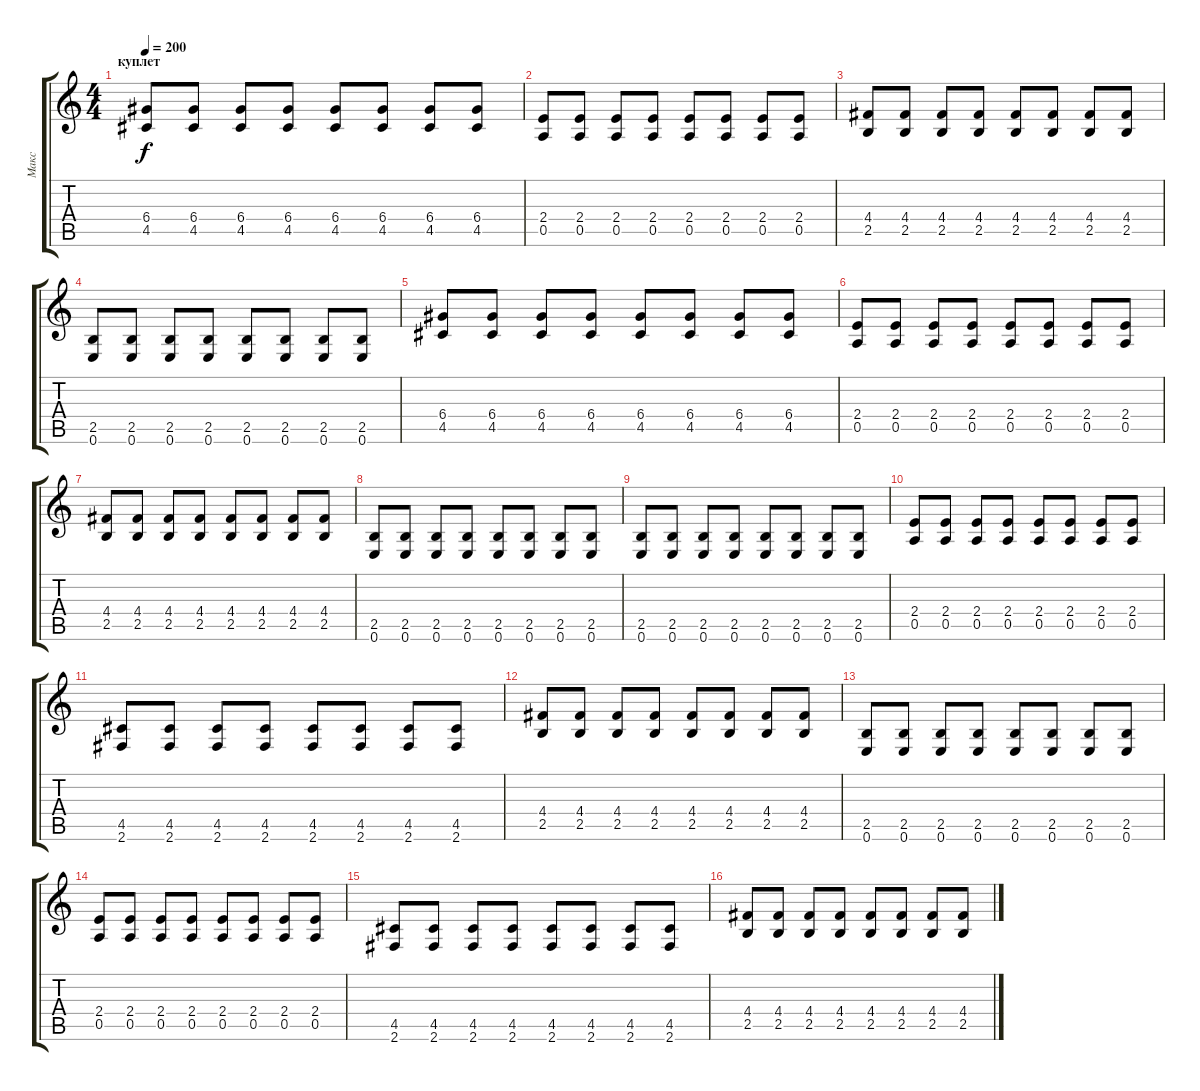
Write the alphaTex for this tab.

\track ("Макс" "Макс") {instrument electricguitarmuted}
\staff {score tabs}
\tuning (E4 B3 G3 D3 A2 E2) {hide}
\ts (4 4)
\section ("" "куплет")
\tempo 200
\clef g2
\ks c
(6.4 4.5).8{dy f} (6.4 4.5).8 (6.4 4.5).8 (6.4 4.5).8 (6.4 4.5).8 (6.4 4.5).8 (6.4 4.5).8 (6.4 4.5).8 |
(2.4 0.5).8 (2.4 0.5).8 (2.4 0.5).8 (2.4 0.5).8 (2.4 0.5).8 (2.4 0.5).8 (2.4 0.5).8 (2.4 0.5).8 |
(4.4 2.5).8 (4.4 2.5).8 (4.4 2.5).8 (4.4 2.5).8 (4.4 2.5).8 (4.4 2.5).8 (4.4 2.5).8 (4.4 2.5).8 |
(2.5 0.6).8 (2.5 0.6).8 (2.5 0.6).8 (2.5 0.6).8 (2.5 0.6).8 (2.5 0.6).8 (2.5 0.6).8 (2.5 0.6).8 |
(6.4 4.5).8 (6.4 4.5).8 (6.4 4.5).8 (6.4 4.5).8 (6.4 4.5).8 (6.4 4.5).8 (6.4 4.5).8 (6.4 4.5).8 |
(2.4 0.5).8 (2.4 0.5).8 (2.4 0.5).8 (2.4 0.5).8 (2.4 0.5).8 (2.4 0.5).8 (2.4 0.5).8 (2.4 0.5).8 |
(4.4 2.5).8 (4.4 2.5).8 (4.4 2.5).8 (4.4 2.5).8 (4.4 2.5).8 (4.4 2.5).8 (4.4 2.5).8 (4.4 2.5).8 |
(2.5 0.6).8 (2.5 0.6).8 (2.5 0.6).8 (2.5 0.6).8 (2.5 0.6).8 (2.5 0.6).8 (2.5 0.6).8 (2.5 0.6).8 |
(2.5 0.6).8 (2.5 0.6).8 (2.5 0.6).8 (2.5 0.6).8 (2.5 0.6).8 (2.5 0.6).8 (2.5 0.6).8 (2.5 0.6).8 |
(2.4 0.5).8 (2.4 0.5).8 (2.4 0.5).8 (2.4 0.5).8 (2.4 0.5).8 (2.4 0.5).8 (2.4 0.5).8 (2.4 0.5).8 |
(4.5 2.6).8 (4.5 2.6).8 (4.5 2.6).8 (4.5 2.6).8 (4.5 2.6).8 (4.5 2.6).8 (4.5 2.6).8 (4.5 2.6).8 |
(4.4 2.5).8 (4.4 2.5).8 (4.4 2.5).8 (4.4 2.5).8 (4.4 2.5).8 (4.4 2.5).8 (4.4 2.5).8 (4.4 2.5).8 |
(2.5 0.6).8 (2.5 0.6).8 (2.5 0.6).8 (2.5 0.6).8 (2.5 0.6).8 (2.5 0.6).8 (2.5 0.6).8 (2.5 0.6).8 |
(2.4 0.5).8 (2.4 0.5).8 (2.4 0.5).8 (2.4 0.5).8 (2.4 0.5).8 (2.4 0.5).8 (2.4 0.5).8 (2.4 0.5).8 |
(4.5 2.6).8 (4.5 2.6).8 (4.5 2.6).8 (4.5 2.6).8 (4.5 2.6).8 (4.5 2.6).8 (4.5 2.6).8 (4.5 2.6).8 |
(4.4 2.5).8 (4.4 2.5).8 (4.4 2.5).8 (4.4 2.5).8 (4.4 2.5).8 (4.4 2.5).8 (4.4 2.5).8 (4.4 2.5).8
